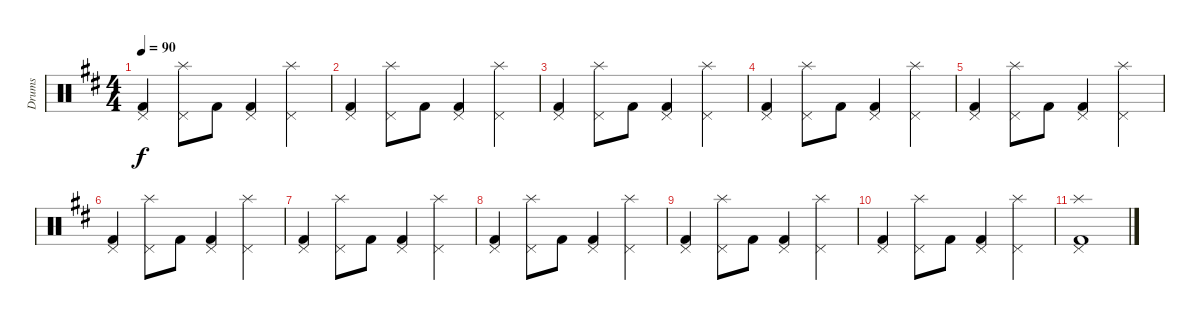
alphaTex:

\track ("Drums" "Drums") {instrument percussion}
\staff {score}
\articulation defaults
\ts (4 4)
\tempo 90
\clef neutral
\ks bminor
("Pedal Hi-Hat (hit)" "Kick (hit) 2").4{dy f} ("Splash (hit)" "Pedal Hi-Hat (hit)").8 "Kick (hit) 2".8 ("Pedal Hi-Hat (hit)" "Kick (hit) 2").4 ("Splash (hit)" "Pedal Hi-Hat (hit)").4 |
("Pedal Hi-Hat (hit)" "Kick (hit) 2").4 ("Splash (hit)" "Pedal Hi-Hat (hit)").8 "Kick (hit) 2".8 ("Pedal Hi-Hat (hit)" "Kick (hit) 2").4 ("Splash (hit)" "Pedal Hi-Hat (hit)").4 |
("Pedal Hi-Hat (hit)" "Kick (hit) 2").4 ("Splash (hit)" "Pedal Hi-Hat (hit)").8 "Kick (hit) 2".8 ("Pedal Hi-Hat (hit)" "Kick (hit) 2").4 ("Splash (hit)" "Pedal Hi-Hat (hit)").4 |
("Pedal Hi-Hat (hit)" "Kick (hit) 2").4 ("Splash (hit)" "Pedal Hi-Hat (hit)").8 "Kick (hit) 2".8 ("Pedal Hi-Hat (hit)" "Kick (hit) 2").4 ("Splash (hit)" "Pedal Hi-Hat (hit)").4 |
("Pedal Hi-Hat (hit)" "Kick (hit) 2").4 ("Splash (hit)" "Pedal Hi-Hat (hit)").8 "Kick (hit) 2".8 ("Pedal Hi-Hat (hit)" "Kick (hit) 2").4 ("Splash (hit)" "Pedal Hi-Hat (hit)").4 |
("Pedal Hi-Hat (hit)" "Kick (hit) 2").4 ("Splash (hit)" "Pedal Hi-Hat (hit)").8 "Kick (hit) 2".8 ("Pedal Hi-Hat (hit)" "Kick (hit) 2").4 ("Splash (hit)" "Pedal Hi-Hat (hit)").4 |
("Pedal Hi-Hat (hit)" "Kick (hit) 2").4 ("Splash (hit)" "Pedal Hi-Hat (hit)").8 "Kick (hit) 2".8 ("Pedal Hi-Hat (hit)" "Kick (hit) 2").4 ("Splash (hit)" "Pedal Hi-Hat (hit)").4 |
("Pedal Hi-Hat (hit)" "Kick (hit) 2").4 ("Splash (hit)" "Pedal Hi-Hat (hit)").8 "Kick (hit) 2".8 ("Pedal Hi-Hat (hit)" "Kick (hit) 2").4 ("Splash (hit)" "Pedal Hi-Hat (hit)").4 |
("Pedal Hi-Hat (hit)" "Kick (hit) 2").4 ("Splash (hit)" "Pedal Hi-Hat (hit)").8 "Kick (hit) 2".8 ("Pedal Hi-Hat (hit)" "Kick (hit) 2").4 ("Splash (hit)" "Pedal Hi-Hat (hit)").4 |
("Pedal Hi-Hat (hit)" "Kick (hit) 2").4 ("Splash (hit)" "Pedal Hi-Hat (hit)").8 "Kick (hit) 2".8 ("Pedal Hi-Hat (hit)" "Kick (hit) 2").4 ("Splash (hit)" "Pedal Hi-Hat (hit)").4 |
("Splash (hit)" "Pedal Hi-Hat (hit)" "Kick (hit) 2").1
